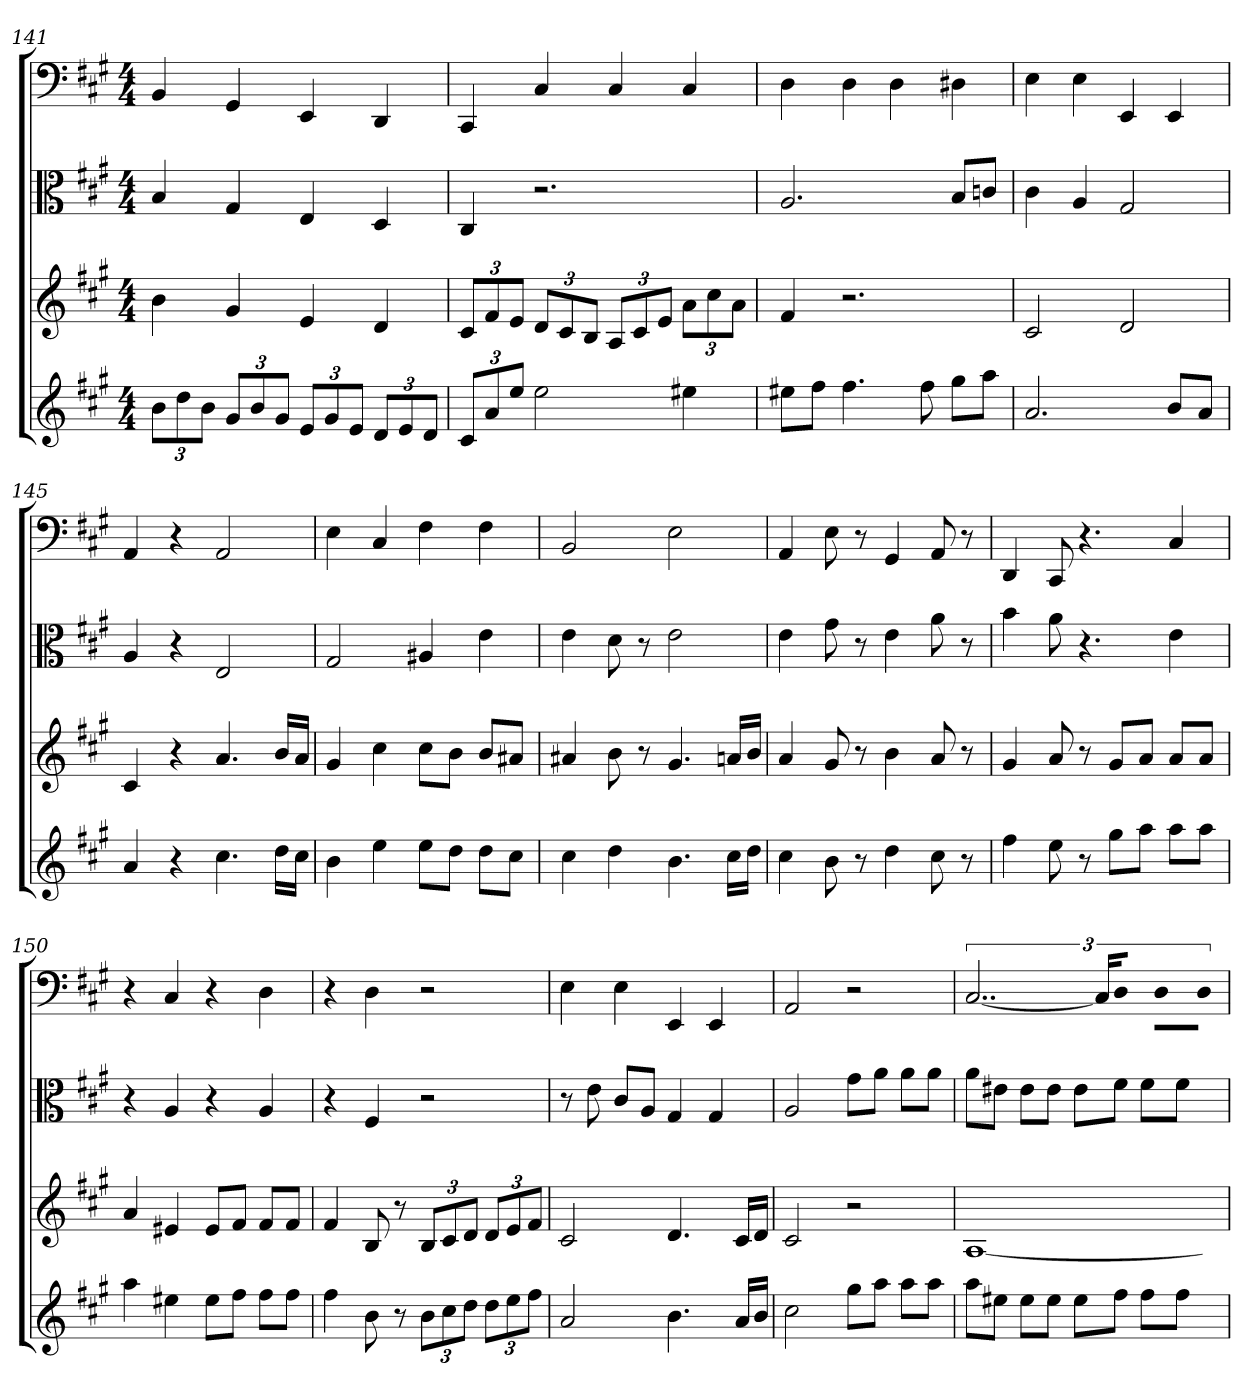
**kern	**kern	**kern	**kern
*part4	*part3	*part2	*part1
*staff4	*staff3	*staff2	*staff1
*	*	*clefC3	*clefF4
*k[f#c#g#]	*k[f#c#g#]	*k[f#c#g#]	*k[f#c#g#]
*A:	*A:	*A:	*A:
*M4/4	*M4/4	*M4/4	*M4/4
=141	=141	=141	=141
12bL	4b	4B	4BB
12dd	.	.	.
12bJ	.	.	.
12g#L	4g#	4G#	4GG#
12b	.	.	.
12g#J	.	.	.
12eL	4e	4E	4EE
12g#	.	.	.
12eJ	.	.	.
12dL	4d	4D	4DD
12e	.	.	.
12dJ	.	.	.
=142	=142	=142	=142
12c#L	12c#L	4C#	4CC#
12a	12f#	.	.
12eeJ	12eJ	.	.
2ee	12dL	2.r	4C#
.	12c#	.	.
.	12BJ	.	.
.	12AL	.	4C#
.	12c#	.	.
.	12eJ	.	.
4ee#X	12aL	.	4C#
.	12cc#	.	.
.	12aJ	.	.
=143	=143	=143	=143
8ee#XL	4f#	2.A	4D
8ff#J	.	.	.
4.ff#	2.r	.	4D
.	.	.	4D
8ff#	.	.	.
8gg#L	.	8B/L	4D#X
8aaJ	.	8cn/J	.
=144	=144	=144	=144
2.a	2c#	4c#	4E
.	.	4A	4E
.	2d	2G#	4EE
8bL	.	.	4EE
8aJ	.	.	.
=145	=145	=145	=145
4a	4c#	4A	4AA
4r	4r	4r	4r
4.cc#	4.a	2E	2AA
16ddLL	16bLL	.	.
16cc#JJ	16aJJ	.	.
=146	=146	=146	=146
4b	4g#	2G#	4E
4ee	4cc#	.	4C#
8eeL	8cc#L	4A#X	4F#
8ddJ	8bJ	.	.
8ddL	8bL	4e	4F#
8cc#J	8a#XJ	.	.
=147	=147	=147	=147
4cc#	4a#X	4e	2BB
4dd	8b	8d	.
.	8r	8r	.
4.b	4.g#	2e	2E
16cc#LL	16anLL	.	.
16ddJJ	16bJJ	.	.
=148	=148	=148	=148
4cc#	4a	4e	4AA
8b	8g#	8g#	8E
8r	8r	8r	8r
4dd	4b	4e	4GG#
8cc#	8a	8a	8AA
8r	8r	8r	8r
=149	=149	=149	=149
4ff#	4g#	4b	4DD
8ee	8a	8a	8CC#
8r	8r	4.r	4.r
8gg#L	8g#L	.	.
8aaJ	8aJ	.	.
8aaL	8aL	4e	4C#
8aaJ	8aJ	.	.
=150	=150	=150	=150
4aa	4a	4r	4r
4ee#X	4e#X	4A	4C#
8ee#L	8e#L	4r	4r
8ff#J	8f#J	.	.
8ff#L	8f#L	4A	4D
8ff#J	8f#J	.	.
=151	=151	=151	=151
4ff#	4f#	4r	4r
8b	8B	4F#	4D
8r	8r	.	.
12bL	12BL	2r	2r
12cc#	12c#	.	.
12ddJ	12dJ	.	.
12ddL	12dL	.	.
12ee	12e	.	.
12ff#J	12f#J	.	.
=152	=152	=152	=152
2a	2c#	8r	4E
.	.	8e	.
.	.	8c#/L	4E
.	.	8A/J	.
4.b	4.d	4G#	4EE
.	.	4G#	4EE
16aLL	16c#LL	.	.
16bJJ	16dJJ	.	.
=153	=153	=153	=153
2cc#	2c#	2A	2AA
8gg#L	2r	8g#\L	2r
8aaJ	.	8a\J	.
8aaL	.	8a\L	.
8aaJ	.	8a\J	.
=154	=154	=154	=154
8aaL	[1A	8a\L	[3..C#
8ee#XJ	.	8e#X\J	.
8ee#L	.	8e#\L	.
8ee#J	.	8e#\J	.
8ee#L	.	8e#\L	.
.	.	.	24C#/KL]
8ff#J	.	8f#\J	8D/J
8ff#L	.	8f#\L	8D\L
8ff#J	.	8f#\J	8D\J
=	=	=	=
*-	*-	*-	*-
